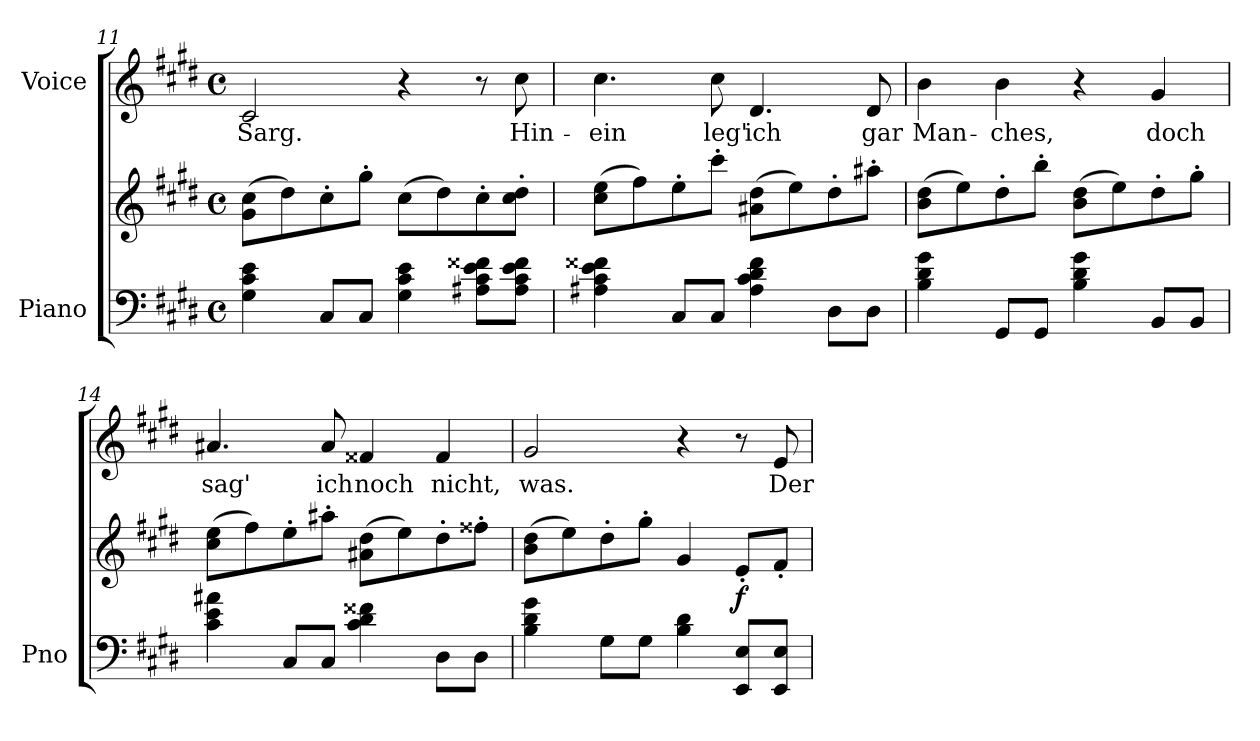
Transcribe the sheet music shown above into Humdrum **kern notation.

**kern	**kern	**dynam	**kern	**text
*part2	*part2	*part2	*part1	*part1
*staff3	*staff2	*staff2/3	*staff1	*staff1
*I"Piano	*	*	*I"Voice	*
*I'Pno	*	*	*	*
!!LO:LB:g=z
*clefF4	*clefG2	*	*clefG2	*
*k[f#c#g#d#]	*k[f#c#g#d#]	*	*k[f#c#g#d#]	*
*M4/4	*M4/4	*	*M4/4	*
*met(c)	*met(c)	*	*met(c)	*
=11	=11	=11	=11	=11
!	!	!	!	!LO:LY:b
4G#\ 4c#\ 4e\	(8g#\ 8cc#\L	.	2c#/	Sarg.
.	8dd#\)	.	.	.
8C#/L	8cc#'\	.	.	.
8C#/J	8gg#'\J	.	.	.
4G#\ 4c#\ 4e\	(8cc#\L	.	4r	.
.	8dd#\)	.	.	.
8A#X\ 8c#\ 8e\ 8f##X\L	8cc#'\	.	8r	.
!	!	!	!	!LO:LY:b
8A#\ 8c#\ 8e\ 8f##\J	8cc#\' 8dd#\'J	.	8cc#\	Hin-
=12	=12	=12	=12	=12
!	!	!	!	!LO:LY:b
4A#X\ 4c#\ 4e\ 4f##X\	(8cc#\ 8ee\L	.	4.cc#\	-ein
.	8ff#\)	.	.	.
8C#/L	8ee'\	.	.	.
!	!	!	!	!LO:LY:b
8C#/J	8ccc#'\J	.	8cc#\	leg'
!	!	!	!	!LO:LY:b
4A#\ 4c#\ 4d#\ 4f##\	(8a#X\ 8dd#\L	.	4.d#/	ich
.	8ee\)	.	.	.
8D#\L	8dd#'\	.	.	.
!	!	!	!	!LO:LY:b
8D#\J	8aa#X'\J	.	8d#/	gar
=13	=13	=13	=13	=13
!	!	!	!	!LO:LY:b
4B\ 4d#\ 4g#\	(8b\ 8dd#\L	.	4b\	Man-
.	8ee\)	.	.	.
!	!	!	!	!LO:LY:b
8GG#/L	8dd#'\	.	4b\	-ches,
8GG#/J	8bb'\J	.	.	.
4B\ 4d#\ 4g#\	(8b\ 8dd#\L	.	4r	.
.	8ee\)	.	.	.
!	!	!	!	!LO:LY:b
8BB/L	8dd#'\	.	4g#/	doch
8BB/J	8gg#'\J	.	.	.
=14	=14	=14	=14	=14
!	!	!	!	!LO:LY:b
4c#\ 4e\ 4a#X\	(8cc#\ 8ee\L	.	4.a#X/	sag'
.	8ff#\)	.	.	.
8C#/L	8ee'\	.	.	.
!	!	!	!	!LO:LY:b
8C#/J	8aa#X'\J	.	8a#/	ich
!	!	!	!	!LO:LY:b
4c#\ 4d#\ 4f##X\	(8a#X\ 8dd#\L	.	4f##X/	noch
.	8ee\)	.	.	.
!	!	!	!	!LO:LY:b
8D#\L	8dd#'\	.	4f##/	nicht,
8D#\J	8ff##X'\J	.	.	.
=15	=15	=15	=15	=15
!	!	!	!	!LO:LY:b
4B\ 4d#\ 4g#\	(8b\ 8dd#\L	.	2g#/	was.
.	8ee\)	.	.	.
8G#\L	8dd#'\	.	.	.
8G#\J	8gg#'\J	.	.	.
4B\ 4d#\	4g#/	.	4r	.
!	!	!LO:DY:b	!	!
8EE/ 8E/L	8e'/L	f	8r	.
!	!	!	!	!LO:LY:b
8EE/ 8E/J	8f#'/J	.	8e/	Der
=	=	=	=	=
*-	*-	*-	*-	*-
